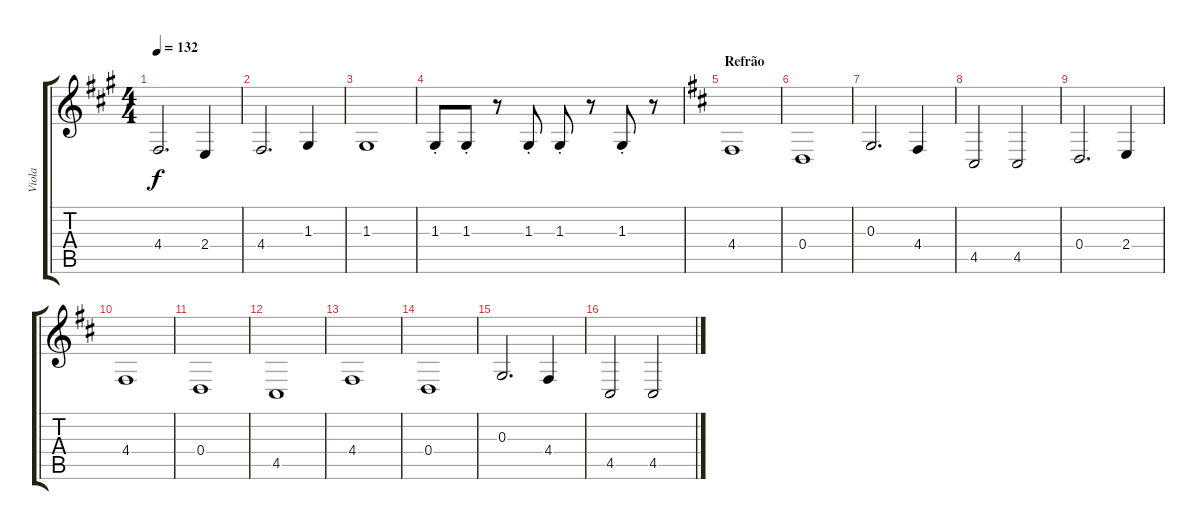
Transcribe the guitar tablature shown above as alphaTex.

\track ("Viola" "Viola") {instrument viola}
\staff {score tabs}
\tuning (E4 B3 G3 D3 A2 E2) {hide}
\ts (4 4)
\tempo 132
\clef g2
\ks f#minor
4.4{t}.2{d dy f} 2.4.4 |
4.4.2{d} 1.3.4 |
1.3.1 |
1.3{st}.8{volume 10} 1.3{st}.8 r.8 1.3{st}.8 1.3{st}.8 r.8 1.3{st}.8 r.8 |
\section ("" "Refrão")
\ks bminor
4.4.1 |
0.4.1 |
0.3.2{d} 4.4.4 |
4.5.2 4.5.2 |
0.4.2{d} 2.4.4 |
4.4.1 |
0.4.1 |
4.5.1 |
4.4.1 |
0.4.1 |
0.3.2{d} 4.4.4 |
4.5.2 4.5.2
